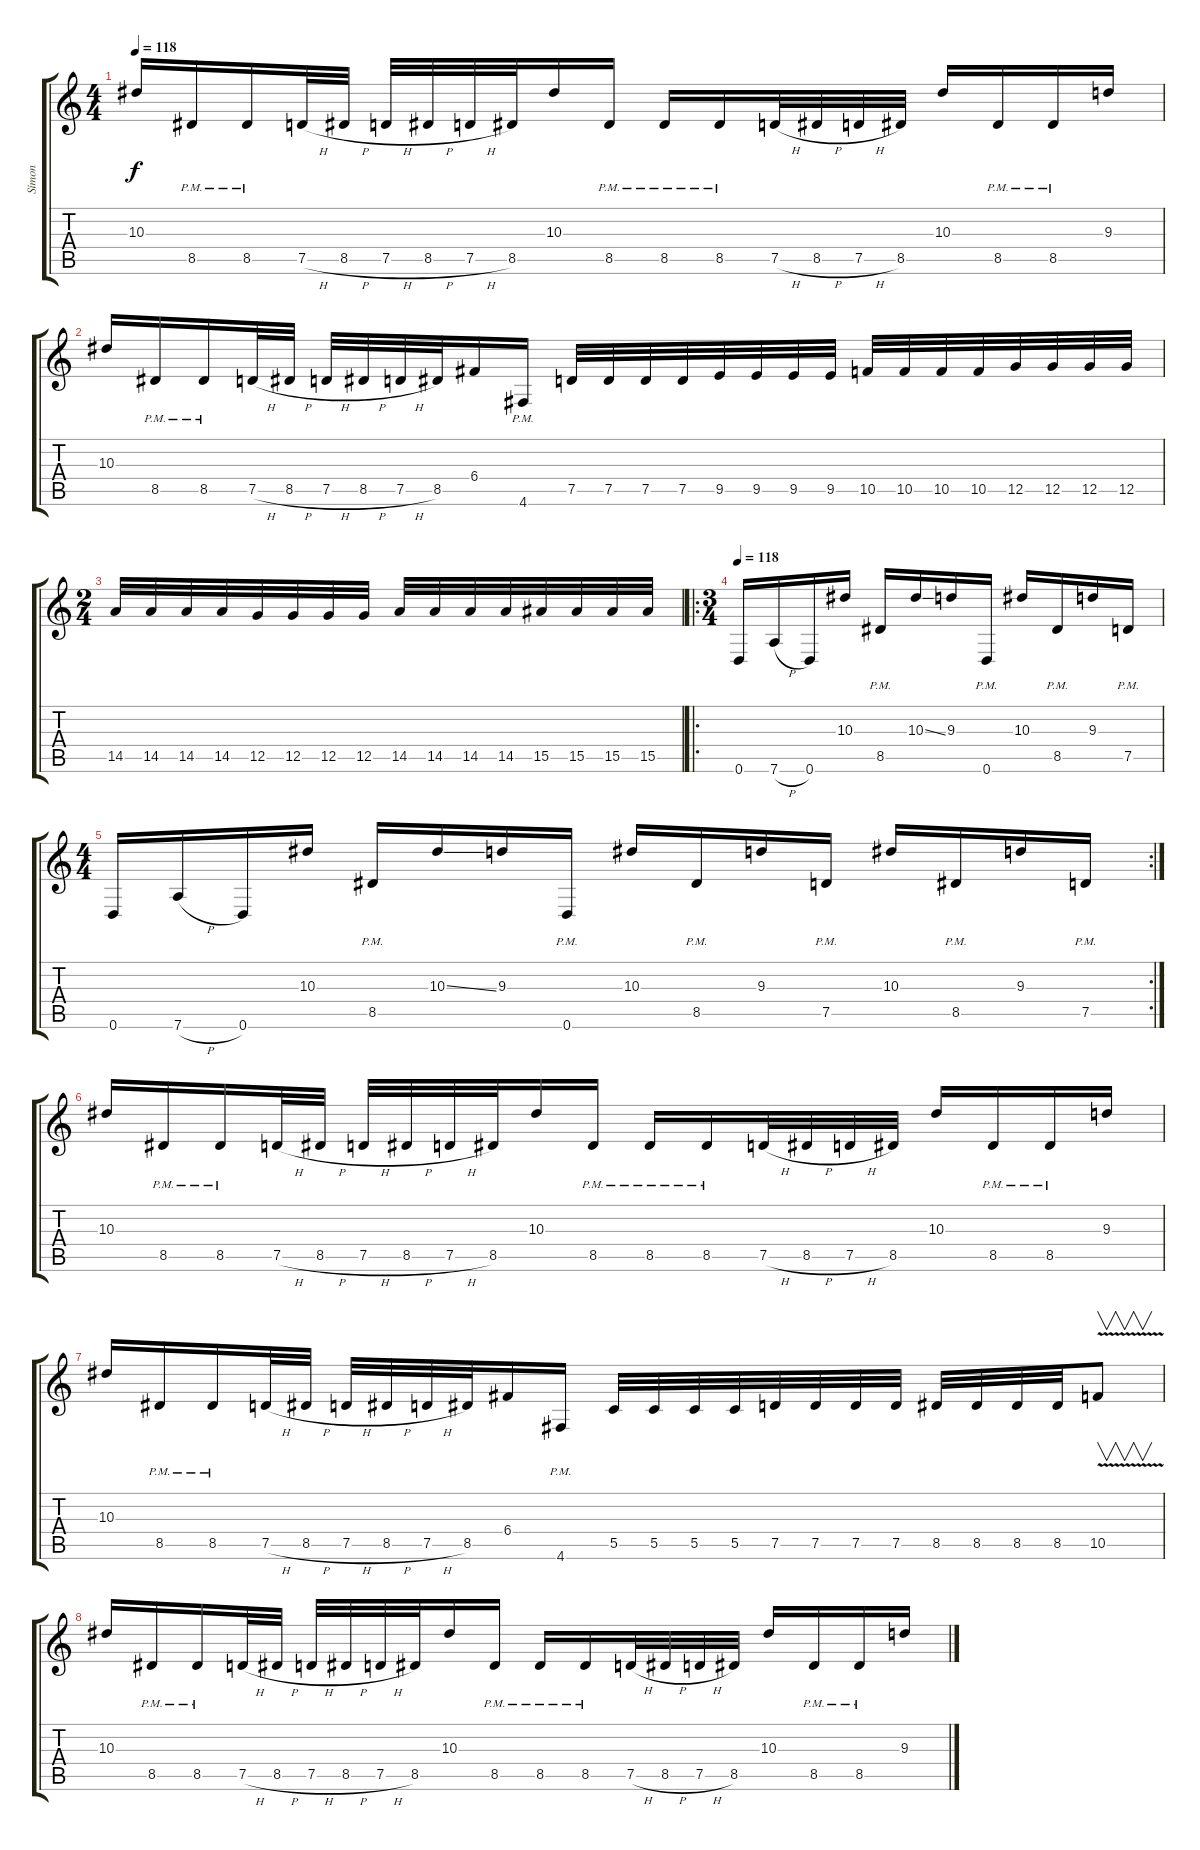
\track ("Símon" "Símon") {instrument distortionguitar}
\staff {score tabs}
\tuning (D4 A3 F3 C3 G2 D2) {hide}
\ts (4 4)
\tempo 118
\clef g2
\ks c
10.3.16{dy f} 8.5{pm}.16 8.5{pm}.16 7.5{h}.32 8.5{h}.32 7.5{h}.32 8.5{h}.32 7.5{h}.32 8.5.32 10.3.16 8.5{pm}.16 8.5{pm}.16 8.5{pm}.16 7.5{h}.32 8.5{h}.32 7.5{h}.32 8.5.32 10.3.16 8.5{pm}.16 8.5{pm}.16 9.3.16 |
10.3.16 8.5{pm}.16 8.5{pm}.16 7.5{h}.32 8.5{h}.32 7.5{h}.32 8.5{h}.32 7.5{h}.32 8.5.32 6.4.16 4.6{pm}.16 7.5.32 7.5.32 7.5.32 7.5.32 9.5.32 9.5.32 9.5.32 9.5.32 10.5.32 10.5.32 10.5.32 10.5.32 12.5.32 12.5.32 12.5.32 12.5.32 |
\ts (2 4)
14.5.32 14.5.32 14.5.32 14.5.32 12.5.32 12.5.32 12.5.32 12.5.32 14.5.32 14.5.32 14.5.32 14.5.32 15.5.32 15.5.32 15.5.32 15.5.32 |
\ro
\ts (3 4)
\tempo 118
0.6.16 7.6{h}.16 0.6.16 10.3.16 8.5{pm}.16 10.3{ss}.16 9.3.16 0.6{pm}.16 10.3.16 8.5{pm}.16 9.3.16 7.5{pm}.16 |
\rc 2
\ts (4 4)
0.6.16 7.6{h}.16 0.6.16 10.3.16 8.5{pm}.16 10.3{ss}.16 9.3.16 0.6{pm}.16 10.3.16 8.5{pm}.16 9.3.16 7.5{pm}.16 10.3.16 8.5{pm}.16 9.3.16 7.5{pm}.16 |
10.3.16 8.5{pm}.16 8.5{pm}.16 7.5{h}.32 8.5{h}.32 7.5{h}.32 8.5{h}.32 7.5{h}.32 8.5.32 10.3.16 8.5{pm}.16 8.5{pm}.16 8.5{pm}.16 7.5{h}.32 8.5{h}.32 7.5{h}.32 8.5.32 10.3.16 8.5{pm}.16 8.5{pm}.16 9.3.16 |
10.3.16 8.5{pm}.16 8.5{pm}.16 7.5{h}.32 8.5{h}.32 7.5{h}.32 8.5{h}.32 7.5{h}.32 8.5.32 6.4.16 4.6{pm}.16 5.5.32 5.5.32 5.5.32 5.5.32 7.5.32 7.5.32 7.5.32 7.5.32 8.5.32 8.5.32 8.5.32 8.5.32 10.5{v}.8{v} |
10.3.16 8.5{pm}.16 8.5{pm}.16 7.5{h}.32 8.5{h}.32 7.5{h}.32 8.5{h}.32 7.5{h}.32 8.5.32 10.3.16 8.5{pm}.16 8.5{pm}.16 8.5{pm}.16 7.5{h}.32 8.5{h}.32 7.5{h}.32 8.5.32 10.3.16 8.5{pm}.16 8.5{pm}.16 9.3.16
